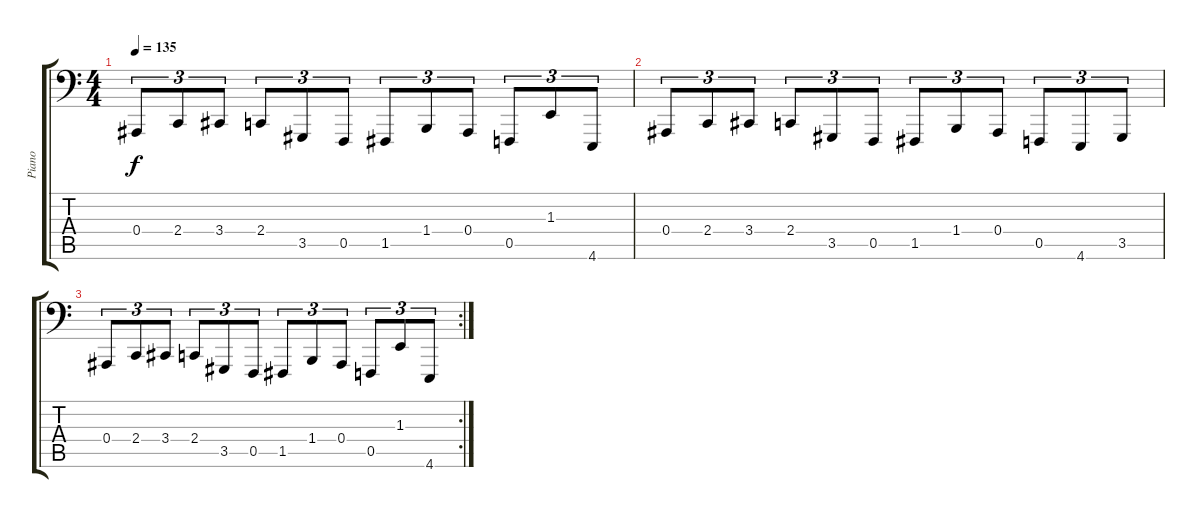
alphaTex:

\track ("Piano" "Piano") {instrument acousticgrandpiano}
\staff {score tabs}
\tuning (C3 G2 Eb2 Bb1 F1 C1) {hide}
\ts (4 4)
\tempo 135
\clef f4
\ks c
0.4.8{tu (3 2) dy f} 2.4.8{tu (3 2)} 3.4.8{tu (3 2)} 2.4.8{tu (3 2)} 3.5.8{tu (3 2)} 0.5.8{tu (3 2)} 1.5.8{tu (3 2)} 1.4.8{tu (3 2)} 0.4.8{tu (3 2)} 0.5.8{tu (3 2)} 1.3.8{tu (3 2)} 4.6.8{tu (3 2)} |
0.4.8{tu (3 2)} 2.4.8{tu (3 2)} 3.4.8{tu (3 2)} 2.4.8{tu (3 2)} 3.5.8{tu (3 2)} 0.5.8{tu (3 2)} 1.5.8{tu (3 2)} 1.4.8{tu (3 2)} 0.4.8{tu (3 2)} 0.5.8{tu (3 2)} 4.6.8{tu (3 2)} 3.5.8{tu (3 2)} |
\rc 2
0.4.8{tu (3 2)} 2.4.8{tu (3 2)} 3.4.8{tu (3 2)} 2.4.8{tu (3 2)} 3.5.8{tu (3 2)} 0.5.8{tu (3 2)} 1.5.8{tu (3 2)} 1.4.8{tu (3 2)} 0.4.8{tu (3 2)} 0.5.8{tu (3 2)} 1.3.8{tu (3 2)} 4.6.8{tu (3 2)}
